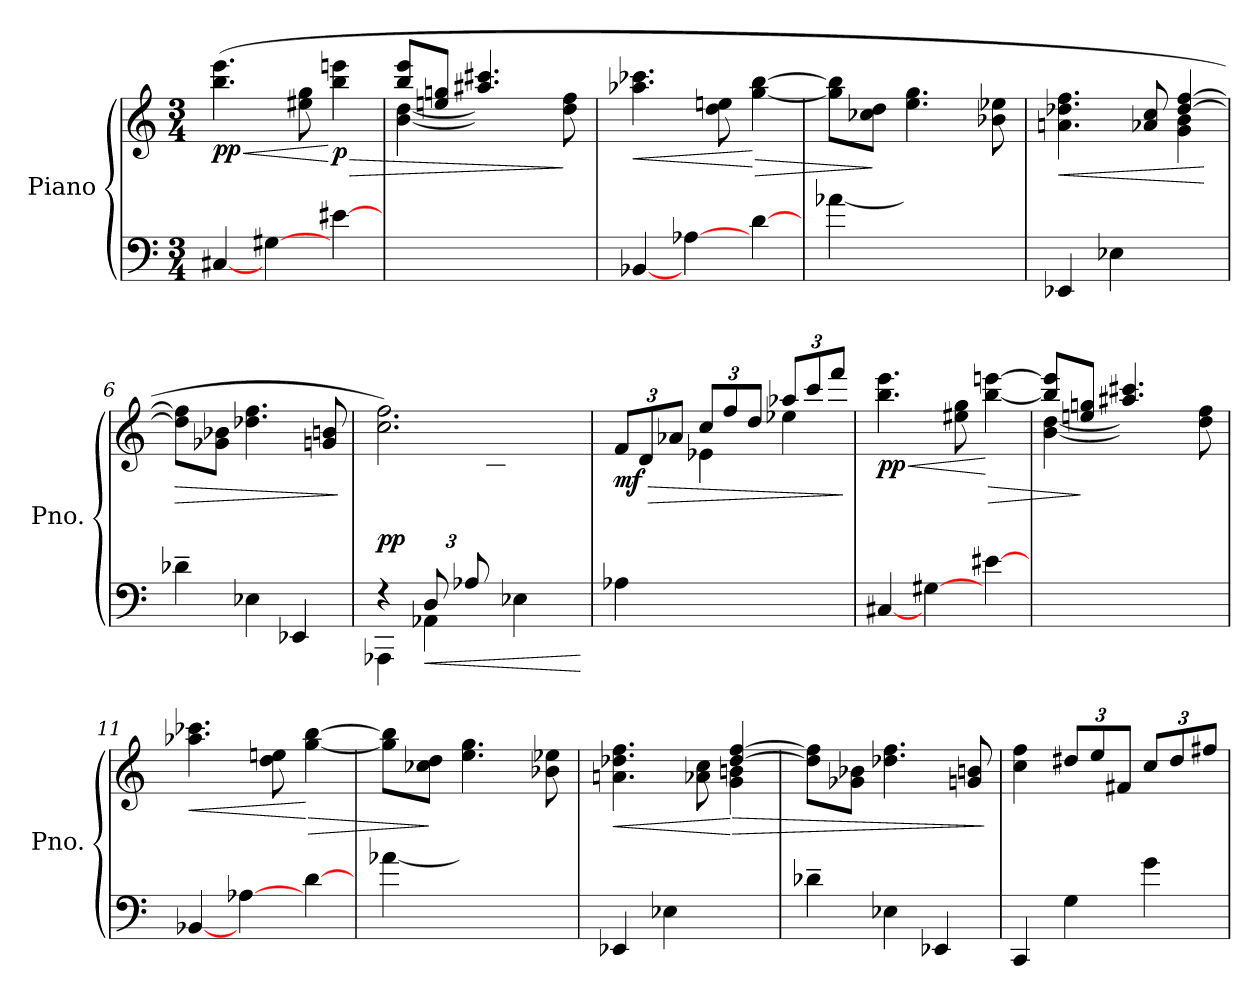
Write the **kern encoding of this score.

**kern	**kern	**dynam
*part1	*part1	*part1
*staff2	*staff1	*staff1/2
*I"Piano	*	*
*I'Pno.	*	*
*clefF4	*clefG2	*
*k[]	*k[]	*
*M3/4	*M3/4	*
*MM207	*MM207	*
=1	=1	=1
!	!	!LO:HP:b
!	!	!LO:DY:n=1:b
[4C#X/	(>4.bb\ 4.eee\	< pp
[4G#X\	.	.
.	8ee#X\ 8gg\	.
!	!	!LO:HP:n=1:b
!	!	!LO:DY:n=2:b
[4e#X\	4bb\ 4eeeni\	[ > p
=2	=2	=2
*	*^	*
4C#/yy]	8bb/ 8eee/L	[4b\ [4dd\	.
.	8een/ 8ggn/J	.	.
4G#\yy]	4.aa#X/ 4.ccc#X/	4b\yy] 4dd\yy]	.
4e#\yy]	.	4ryy	.
.	8dd\ 8ff\	.	]
*	*v	*v	*
=3	=3	=3
!	!	!LO:HP:b
[4BB-X/	4.aa-X\ 4.ccc-X\	<
[4A-X\	.	.
.	8dd\ 8een\	.
!	!	!LO:HP:n=1:b
[4d\	[4gg\ [4bb\	[ >
=4	=4	=4
*^	*	*
4BB-X/yy]	[4a-X\	8gg\] 8bb\]L	.
.	.	8cc-X\ 8dd\J	]
4A-\yy]	4a-\yy]	4.ee\ 4.gg\	.
4d\yy]	4ryy	.	.
.	.	8b-X\ 8ee-X\	.
*v	*v	*	*
!!LO:LB:g=z
=5	=5	=5
!	!	!LO:HP:b
*	*^	*
4EE-X/	4.an\ 4.dd-X\ 4.ff\	2ryy	<
4E-X\	.	.	.
.	8a-X/ 8cc/	.	.
4ryy	[4dd-/ [4ff/	4g\ 4b\	.
*	*v	*v	*
.	.	[
=6	=6	=6
!	!	!LO:HP:b
4d-X~\	8dd-\] 8ff\]L	>
.	8g-X\ 8b-X\J	.
4E-X\	4.dd-X\ 4.ff\	.
4EE-X/	.	.
.	8gn/ 8bn/	.
.	.	]
=7	=7	=7
*^	*^	*
!	!	!	!	!LO:DY:b
4r	(<4AAA-X\	2.cc\ 2.ff\)	12%5ryy	pp
*Xbrackettup	*	*	*	*
!	!	!	!	!LO:HP:b=2
(>12D/L	4AA-X\	.	.	<
12A-X/	.	.	.	.
3ryy	.	.	12c\J	.
*	*	*	*Xbrackettup	*
.	4E-X\	.	12f\L	.
.	.	.	12a-X\	.
.	.	.	12cc\J	.
*v	*v	*	*	*
*	*v	*v	*
.	.	[
=8	=8	=8
!	!	!LO:HP:b
*	*^	*
!	!	!	!LO:DY:n=1:b
4A-X\	12f/L	4ryy	> mf
.	12d/	.	.
.	12a-X/J	.	.
2ryy	12cc/L	4e-X\	.
.	12ff/	.	.
.	12dd/J	.	.
.	12aa-X/L	4ee-X\)	.
.	12ccc/	.	.
.	12fff/J)	.	.
*	*v	*v	*
.	.	]
!!LO:LB:g=z
=9	=9	=9
!	!	!LO:HP:b
!	!	!LO:DY:n=1:b
[4C#X/	4.bb\ 4.eee\	< pp
[4G#X\	.	.
.	8ee#X\ 8gg\	.
!	!	!LO:HP:n=1:b
[4e#X\	[4bb\ [4eeeni\	[ >
=10	=10	=10
*	*^	*
4C#/yy]	8bb/] 8eee/]L	[4b\ [4dd\	.
.	8een/ 8ggn/J	.	]
4G#\yy]	4.aa#X/ 4.ccc#X/	4b\yy] 4dd\yy]	.
4e#\yy]	.	4ryy	.
.	8dd\ 8ff\	.	.
*	*v	*v	*
=11	=11	=11
!	!	!LO:HP:b
[4BB-X/	4.aa-X\ 4.ccc-X\	<
[4A-X\	.	.
.	8dd\ 8een\	.
!	!	!LO:HP:n=1:b
[4d\	[4gg\ [4bb\	[ >
=12	=12	=12
*^	*	*
4BB-X/yy]	[4a-X\	8gg\] 8bb\]L	.
.	.	8cc-X\ 8dd\J	]
4A-\yy]	4a-\yy]	4.ee\ 4.gg\	.
4d\yy]	4ryy	.	.
.	.	8b-X\ 8ee-X\	.
*v	*v	*	*
!!LO:LB:g=z
=13	=13	=13
!	!	!LO:HP:b
*	*^	*
4EE-X/	4.an\ 4.dd-X\ 4.ff\	2ryy	<
4E-X\	.	.	.
.	8a-X\ 8cc\	.	.
!	!	!	!LO:HP:n=1:b
4ryy	[4dd-/ [4ff/	4g\ 4bn\	[ >
*	*v	*v	*
=14	=14	=14
4d-X~\	8dd-\] 8ff\]L	.
.	8g-X\ 8b-X\J	.
4E-X\	4.dd-X\ 4.ff\	.
4EE-X/	.	.
.	8gn/ 8bn/	.
.	.	]
=15	=15	=15
4CC/	4cc\ 4ff\	.
4G\	12dd#X/L	.
.	12ee/	.
.	12f#X/J	.
4g\	12cc/L	.
.	12dd#/	.
.	12ff#X/J	.
=	=	=
*-	*-	*-
